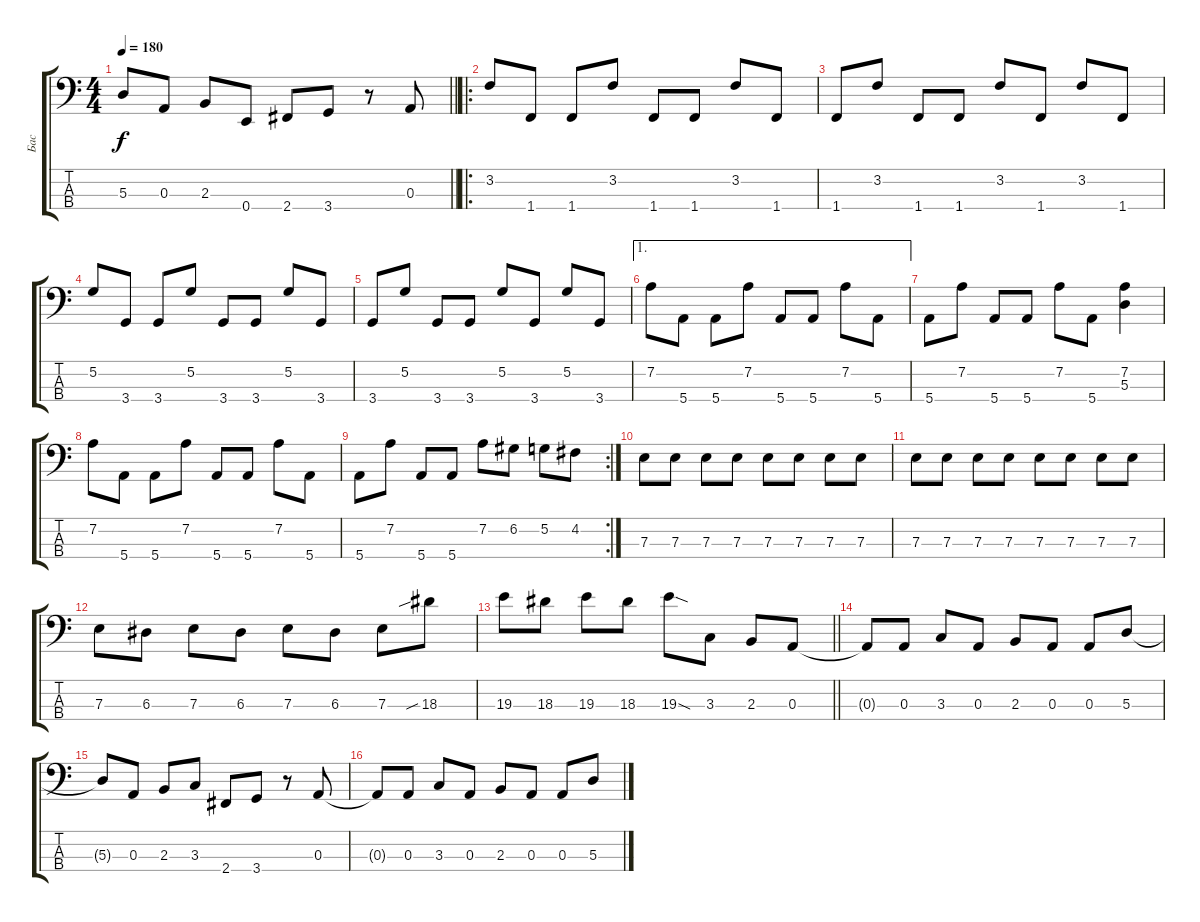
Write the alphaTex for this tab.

\track ("Бас" "Бас") {instrument distortionguitar}
\staff {score tabs}
\tuning (G2 D2 A1 E1) {hide}
\ts (4 4)
\tempo 180
\clef f4
\barLineRight lightlight
\ks c
5.3{t}.8{dy f} 0.3.8 2.3.8 0.4.8 2.4.8 3.4.8 r.8 0.3.8 |
\ro
3.2.8 1.4.8 1.4.8 3.2.8 1.4.8 1.4.8 3.2.8 1.4.8 |
1.4.8 3.2.8 1.4.8 1.4.8 3.2.8 1.4.8 3.2.8 1.4.8 |
5.2.8 3.4.8 3.4.8 5.2.8 3.4.8 3.4.8 5.2.8 3.4.8 |
3.4.8 5.2.8 3.4.8 3.4.8 5.2.8 3.4.8 5.2.8 3.4.8 |
\ae 1
7.2.8 5.4.8 5.4.8 7.2.8 5.4.8 5.4.8 7.2.8 5.4.8 |
5.4.8 7.2.8 5.4.8 5.4.8 7.2.8 5.4.8 (7.2 5.3).4 |
7.2.8 5.4.8 5.4.8 7.2.8 5.4.8 5.4.8 7.2.8 5.4.8 |
\rc 2
5.4.8 7.2.8 5.4.8 5.4.8 7.2.8 6.2.8 5.2.8 4.2.8 |
7.3.8 7.3.8 7.3.8 7.3.8 7.3.8 7.3.8 7.3.8 7.3.8 |
7.3.8 7.3.8 7.3.8 7.3.8 7.3.8 7.3.8 7.3.8 7.3.8 |
7.3.8 6.3.8 7.3.8 6.3.8 7.3.8 6.3.8 7.3.8 18.3{sib}.8 |
\barLineRight lightlight
19.3.8 18.3.8 19.3.8 18.3.8 19.3{sod}.8 3.3.8 2.3.8 0.3.8 |
0.3{t}.8 0.3.8 3.3.8 0.3.8 2.3.8 0.3.8 0.3.8 5.3.8 |
5.3{t}.8 0.3.8 2.3.8 3.3.8 2.4.8 3.4.8 r.8 0.3.8 |
0.3{t}.8 0.3.8 3.3.8 0.3.8 2.3.8 0.3.8 0.3.8 5.3.8
